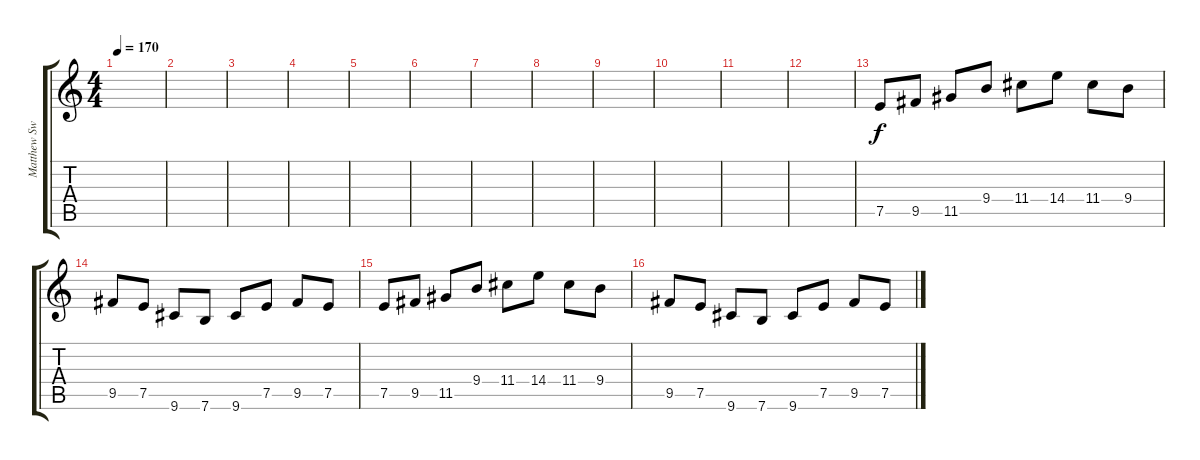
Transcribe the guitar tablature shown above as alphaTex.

\track ("Matthew Swinnerton" "Matthew Sw") {instrument distortionguitar}
\staff {score tabs}
\tuning (E4 B3 G3 D3 A2 E2) {hide}
\ts (4 4)
\tempo 170
\clef g2
\ks c
|
|
|
|
|
|
|
|
|
|
|
|
7.5.8 9.5.8 11.5.8 9.4.8 11.4.8 14.4.8 11.4.8 9.4.8 |
9.5.8 7.5.8 9.6.8 7.6.8 9.6.8 7.5.8 9.5.8 7.5.8 |
7.5.8 9.5.8 11.5.8 9.4.8 11.4.8 14.4.8 11.4.8 9.4.8 |
9.5.8 7.5.8 9.6.8 7.6.8 9.6.8 7.5.8 9.5.8 7.5.8
